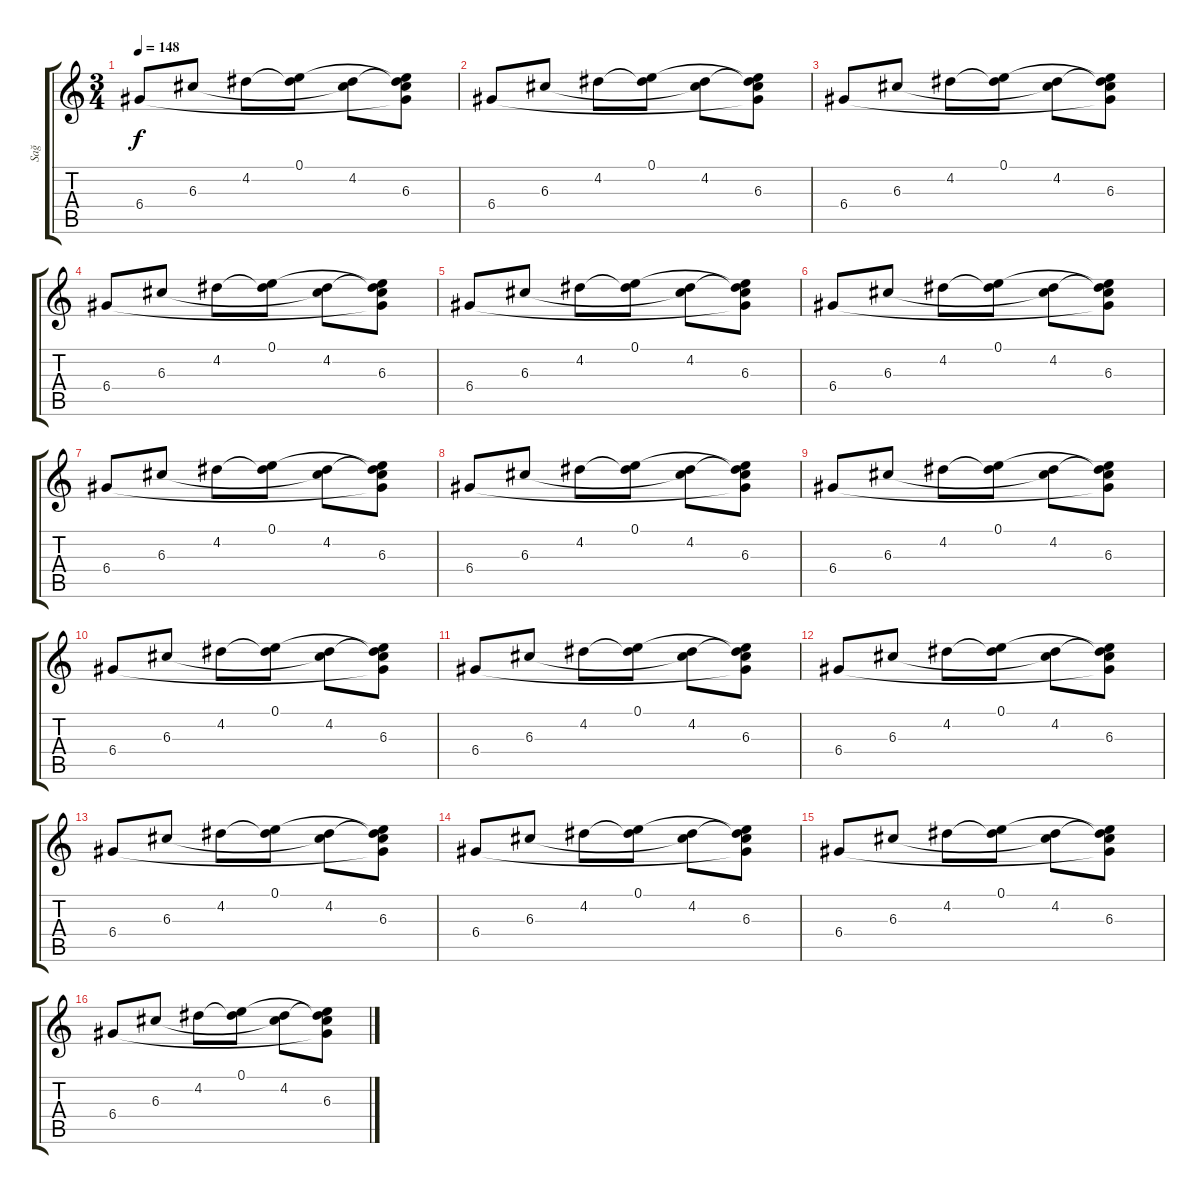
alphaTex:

\track ("Sağ" "Sağ") {instrument acousticguitarsteel}
\staff {score tabs}
\tuning (E4 B3 G3 D3 A2 E2) {hide}
\ts (3 4)
\tempo 148
\clef g2
\ks c
6.4.8{dy f} 6.3.8 4.2.8 (0.1 4.2{t}).8 (4.2 6.3{t}).8 (0.1{t} 4.2{t} 6.3 6.4{t}).8 |
6.4.8 6.3.8 4.2.8 (0.1 4.2{t}).8 (4.2 6.3{t}).8 (0.1{t} 4.2{t} 6.3 6.4{t}).8 |
6.4.8 6.3.8 4.2.8 (0.1 4.2{t}).8 (4.2 6.3{t}).8 (0.1{t} 4.2{t} 6.3 6.4{t}).8 |
6.4.8 6.3.8 4.2.8 (0.1 4.2{t}).8 (4.2 6.3{t}).8 (0.1{t} 4.2{t} 6.3 6.4{t}).8 |
6.4.8 6.3.8 4.2.8 (0.1 4.2{t}).8 (4.2 6.3{t}).8 (0.1{t} 4.2{t} 6.3 6.4{t}).8 |
6.4.8 6.3.8 4.2.8 (0.1 4.2{t}).8 (4.2 6.3{t}).8 (0.1{t} 4.2{t} 6.3 6.4{t}).8 |
6.4.8 6.3.8 4.2.8 (0.1 4.2{t}).8 (4.2 6.3{t}).8 (0.1{t} 4.2{t} 6.3 6.4{t}).8 |
6.4.8 6.3.8 4.2.8 (0.1 4.2{t}).8 (4.2 6.3{t}).8 (0.1{t} 4.2{t} 6.3 6.4{t}).8 |
6.4.8 6.3.8 4.2.8 (0.1 4.2{t}).8 (4.2 6.3{t}).8 (0.1{t} 4.2{t} 6.3 6.4{t}).8 |
6.4.8 6.3.8 4.2.8 (0.1 4.2{t}).8 (4.2 6.3{t}).8 (0.1{t} 4.2{t} 6.3 6.4{t}).8 |
6.4.8 6.3.8 4.2.8 (0.1 4.2{t}).8 (4.2 6.3{t}).8 (0.1{t} 4.2{t} 6.3 6.4{t}).8 |
6.4.8 6.3.8 4.2.8 (0.1 4.2{t}).8 (4.2 6.3{t}).8 (0.1{t} 4.2{t} 6.3 6.4{t}).8 |
6.4.8 6.3.8 4.2.8 (0.1 4.2{t}).8 (4.2 6.3{t}).8 (0.1{t} 4.2{t} 6.3 6.4{t}).8 |
6.4.8 6.3.8 4.2.8 (0.1 4.2{t}).8 (4.2 6.3{t}).8 (0.1{t} 4.2{t} 6.3 6.4{t}).8 |
6.4.8 6.3.8 4.2.8 (0.1 4.2{t}).8 (4.2 6.3{t}).8 (0.1{t} 4.2{t} 6.3 6.4{t}).8 |
6.4.8 6.3.8 4.2.8 (0.1 4.2{t}).8 (4.2 6.3{t}).8 (0.1{t} 4.2{t} 6.3 6.4{t}).8
